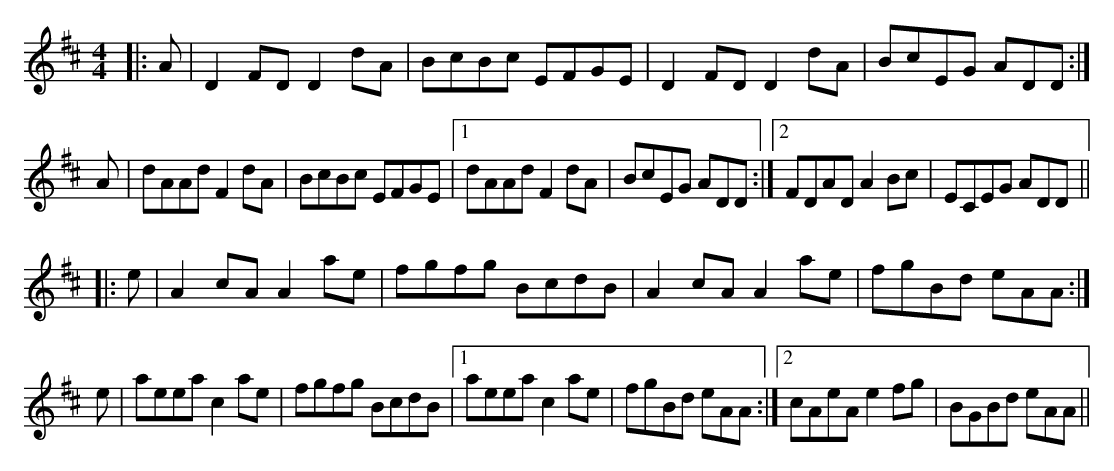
X:1
M:4/4
K:Amix
|:A|D2 FD D2 dA|BcBc EFGE|D2 FD D2 dA|BcEG ADD:|
A|dAAd F2 dA|BcBc EFGE|1 dAAd F2 dA|BcEG ADD:|2 FDAD A2 Bc|ECEG ADD||
|:e|A2cA A2 ae|fgfg BcdB|A2 cA A2 ae|fgBd eAA:|
e|aeea c2 ae|fgfg BcdB|1 aeea c2 ae|fgBd eAA:|2 cAeA e2 fg|BGBd eAA||
